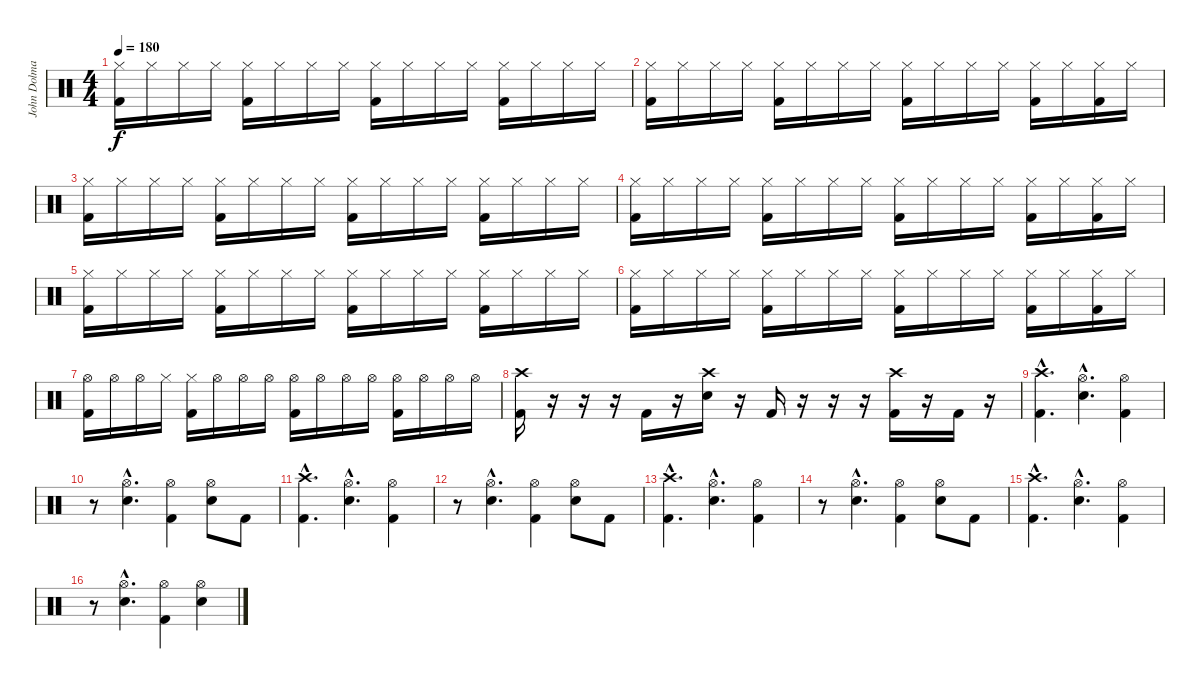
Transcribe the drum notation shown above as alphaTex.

\track ("John Dolmayan" "John Dolma") {instrument percussion}
\staff {score}
\articulation defaults
\ts (4 4)
\tempo 180
\clef neutral
\ks c
("Hi-Hat (closed)" "Kick (hit) 2").16{dy f} "Hi-Hat (closed)".16 "Hi-Hat (closed)".16 "Hi-Hat (closed)".16 ("Hi-Hat (closed)" "Kick (hit) 2").16 "Hi-Hat (closed)".16 "Hi-Hat (closed)".16 "Hi-Hat (closed)".16 ("Hi-Hat (closed)" "Kick (hit) 2").16 "Hi-Hat (closed)".16 "Hi-Hat (closed)".16 "Hi-Hat (closed)".16 ("Hi-Hat (closed)" "Kick (hit) 2").16 "Hi-Hat (closed)".16 "Hi-Hat (closed)".16 "Hi-Hat (closed)".16 |
("Hi-Hat (closed)" "Kick (hit) 2").16 "Hi-Hat (closed)".16 "Hi-Hat (closed)".16 "Hi-Hat (closed)".16 ("Hi-Hat (closed)" "Kick (hit) 2").16 "Hi-Hat (closed)".16 "Hi-Hat (closed)".16 "Hi-Hat (closed)".16 ("Hi-Hat (closed)" "Kick (hit) 2").16 "Hi-Hat (closed)".16 "Hi-Hat (closed)".16 "Hi-Hat (closed)".16 ("Hi-Hat (closed)" "Kick (hit) 2").16 "Hi-Hat (closed)".16 ("Hi-Hat (closed)" "Kick (hit) 2").16 "Hi-Hat (closed)".16 |
("Hi-Hat (closed)" "Kick (hit) 2").16 "Hi-Hat (closed)".16 "Hi-Hat (closed)".16 "Hi-Hat (closed)".16 ("Hi-Hat (closed)" "Kick (hit) 2").16 "Hi-Hat (closed)".16 "Hi-Hat (closed)".16 "Hi-Hat (closed)".16 ("Hi-Hat (closed)" "Kick (hit) 2").16 "Hi-Hat (closed)".16 "Hi-Hat (closed)".16 "Hi-Hat (closed)".16 ("Hi-Hat (closed)" "Kick (hit) 2").16 "Hi-Hat (closed)".16 "Hi-Hat (closed)".16 "Hi-Hat (closed)".16 |
("Hi-Hat (closed)" "Kick (hit) 2").16 "Hi-Hat (closed)".16 "Hi-Hat (closed)".16 "Hi-Hat (closed)".16 ("Hi-Hat (closed)" "Kick (hit) 2").16 "Hi-Hat (closed)".16 "Hi-Hat (closed)".16 "Hi-Hat (closed)".16 ("Hi-Hat (closed)" "Kick (hit) 2").16 "Hi-Hat (closed)".16 "Hi-Hat (closed)".16 "Hi-Hat (closed)".16 ("Hi-Hat (closed)" "Kick (hit) 2").16 "Hi-Hat (closed)".16 ("Hi-Hat (closed)" "Kick (hit) 2").16 "Hi-Hat (closed)".16 |
("Hi-Hat (closed)" "Kick (hit) 2").16 "Hi-Hat (closed)".16 "Hi-Hat (closed)".16 "Hi-Hat (closed)".16 ("Hi-Hat (closed)" "Kick (hit) 2").16 "Hi-Hat (closed)".16 "Hi-Hat (closed)".16 "Hi-Hat (closed)".16 ("Hi-Hat (closed)" "Kick (hit) 2").16 "Hi-Hat (closed)".16 "Hi-Hat (closed)".16 "Hi-Hat (closed)".16 ("Hi-Hat (closed)" "Kick (hit) 2").16 "Hi-Hat (closed)".16 "Hi-Hat (closed)".16 "Hi-Hat (closed)".16 |
("Hi-Hat (closed)" "Kick (hit) 2").16 "Hi-Hat (closed)".16 "Hi-Hat (closed)".16 "Hi-Hat (closed)".16 ("Hi-Hat (closed)" "Kick (hit) 2").16 "Hi-Hat (closed)".16 "Hi-Hat (closed)".16 "Hi-Hat (closed)".16 ("Hi-Hat (closed)" "Kick (hit) 2").16 "Hi-Hat (closed)".16 "Hi-Hat (closed)".16 "Hi-Hat (closed)".16 ("Hi-Hat (closed)" "Kick (hit) 2").16 "Hi-Hat (closed)".16 ("Hi-Hat (closed)" "Kick (hit) 2").16 "Hi-Hat (closed)".16 |
("Hi-Hat (open)" "Kick (hit) 2").16 "Hi-Hat (open)".16 "Hi-Hat (open)".16 "Hi-Hat (closed)".16 ("Hi-Hat (closed)" "Kick (hit) 2").16 "Hi-Hat (open)".16 "Hi-Hat (open)".16 "Hi-Hat (open)".16 ("Hi-Hat (open)" "Kick (hit) 2").16 "Hi-Hat (open)".16 "Hi-Hat (open)".16 "Hi-Hat (open)".16 ("Hi-Hat (open)" "Kick (hit) 2").16 "Hi-Hat (open)".16 "Hi-Hat (open)".16 "Hi-Hat (open)".16 |
("Crash high (hit)" "Kick (hit) 2").16 r.16 r.16 r.16 "Kick (hit) 2".16 r.16 ("Crash high (hit)" "Electric Snare (hit)").16 r.16 "Kick (hit) 2".16 r.16 r.16 r.16 ("Crash high (hit)" "Kick (hit) 2").16 r.16 "Kick (hit) 2".16 r.16 |
("Crash high (hit)"{hac} "Kick (hit) 2"{hac}).4{d} ("Hi-Hat (open)"{hac} "Electric Snare (hit)"{hac}).4{d} ("Hi-Hat (open)" "Kick (hit) 2").4 |
r.8 ("Hi-Hat (open)"{hac} "Electric Snare (hit)"{hac}).4{d} ("Hi-Hat (open)" "Kick (hit) 2").4 ("Hi-Hat (open)" "Electric Snare (hit)").8 "Kick (hit) 2".8 |
("Crash high (hit)"{hac} "Kick (hit) 2"{hac}).4{d} ("Hi-Hat (open)"{hac} "Electric Snare (hit)"{hac}).4{d} ("Hi-Hat (open)" "Kick (hit) 2").4 |
r.8 ("Hi-Hat (open)"{hac} "Electric Snare (hit)"{hac}).4{d} ("Hi-Hat (open)" "Kick (hit) 2").4 ("Hi-Hat (open)" "Electric Snare (hit)").8 "Kick (hit) 2".8 |
("Crash high (hit)"{hac} "Kick (hit) 2"{hac}).4{d} ("Hi-Hat (open)"{hac} "Electric Snare (hit)"{hac}).4{d} ("Hi-Hat (open)" "Kick (hit) 2").4 |
r.8 ("Hi-Hat (open)"{hac} "Electric Snare (hit)"{hac}).4{d} ("Hi-Hat (open)" "Kick (hit) 2").4 ("Hi-Hat (open)" "Electric Snare (hit)").8 "Kick (hit) 2".8 |
("Crash high (hit)"{hac} "Kick (hit) 2"{hac}).4{d} ("Hi-Hat (open)"{hac} "Electric Snare (hit)"{hac}).4{d} ("Hi-Hat (open)" "Kick (hit) 2").4 |
r.8 ("Hi-Hat (open)"{hac} "Electric Snare (hit)"{hac}).4{d} ("Hi-Hat (open)" "Kick (hit) 2").4 ("Hi-Hat (open)" "Electric Snare (hit)").4
